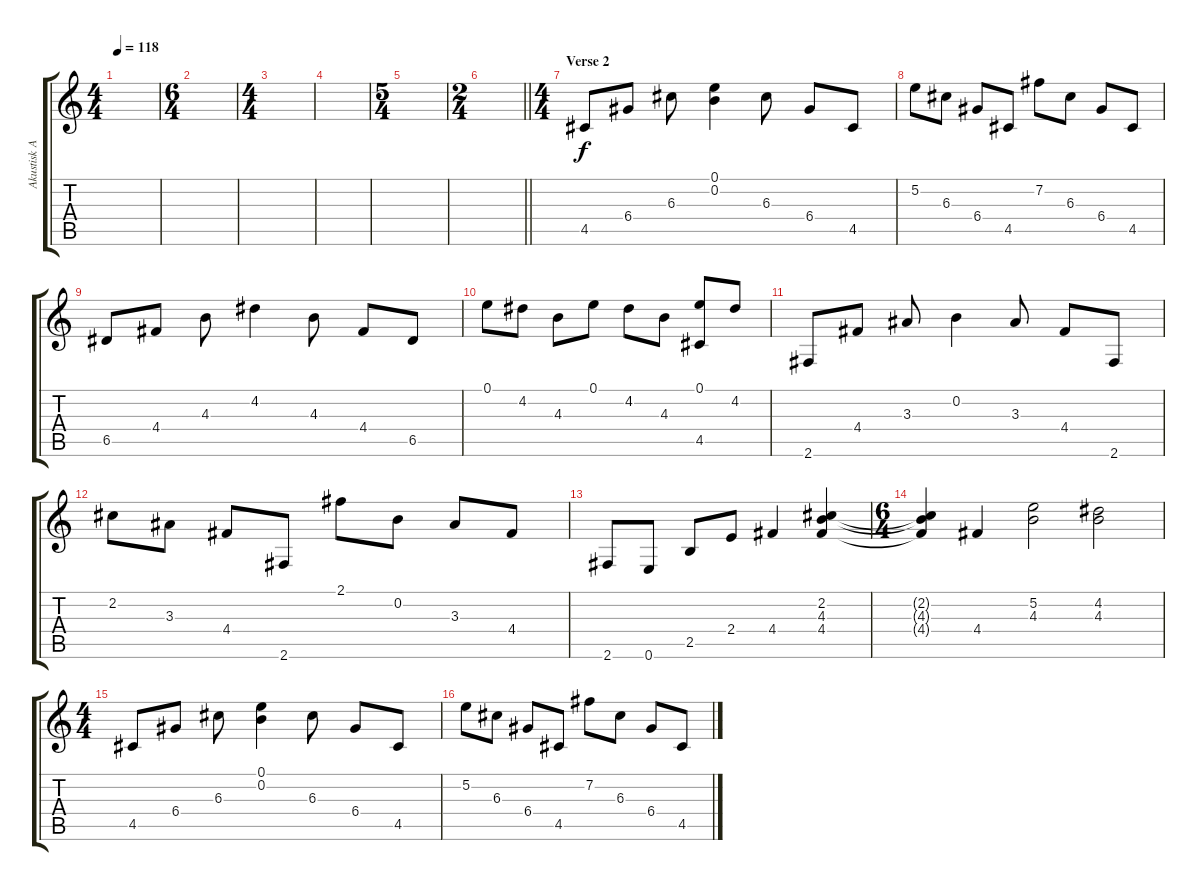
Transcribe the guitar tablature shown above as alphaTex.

\track ("Akustisk Aske" "Akustisk A") {instrument acousticguitarsteel}
\staff {score tabs}
\tuning (E4 B3 G3 D3 A2 E2) {hide}
\ts (4 4)
\tempo 118
\clef g2
\ks c
|
\ts (6 4)
|
\ts (4 4)
|
|
\ts (5 4)
|
\ts (2 4)
\barLineRight lightlight
|
\ts (4 4)
\section ("" "Verse 2")
4.5.8 6.4.8 6.3.8 (0.1 0.2).4 6.3.8 6.4.8 4.5.8 |
5.2.8 6.3.8 6.4.8 4.5.8 7.2.8 6.3.8 6.4.8 4.5.8 |
6.5.8 4.4.8 4.3.8 4.2.4 4.3.8 4.4.8 6.5.8 |
0.1.8 4.2.8 4.3.8 0.1.8 4.2.8 4.3.8 (0.1 4.5).8 4.2.8 |
2.6.8 4.4.8 3.3.8 0.2.4 3.3.8 4.4.8 2.6.8 |
2.2.8 3.3.8 4.4.8 2.6.8 2.1.8 0.2.8 3.3.8 4.4.8 |
2.6.8 0.6.8 2.5.8 2.4.8 4.4.4 (2.2 4.3 4.4).4 |
\ts (6 4)
(2.2{t} 4.3{t} 4.4{t}).4 4.4.4 (5.2 4.3).2 (4.2 4.3).2 |
\ts (4 4)
4.5.8 6.4.8 6.3.8 (0.1 0.2).4 6.3.8 6.4.8 4.5.8 |
5.2.8 6.3.8 6.4.8 4.5.8 7.2.8 6.3.8 6.4.8 4.5.8
